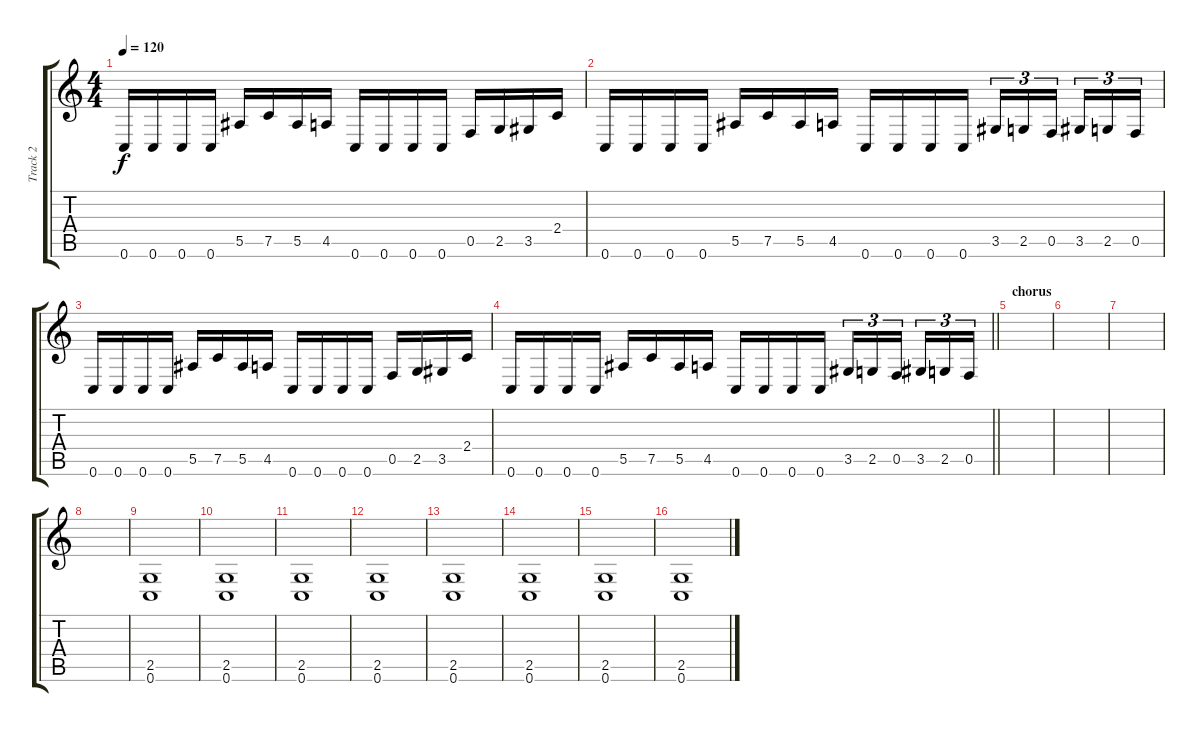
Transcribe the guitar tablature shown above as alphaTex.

\track ("Track 2" "Track 2") {instrument distortionguitar}
\staff {score tabs}
\tuning (C4 G3 Eb3 Bb2 F2 C2) {hide}
\ts (4 4)
\tempo 120
\clef g2
\ks c
0.6.16{dy f} 0.6.16 0.6.16 0.6.16 5.5.16 7.5.16 5.5.16 4.5.16 0.6.16 0.6.16 0.6.16 0.6.16 0.5.16 2.5.16 3.5.16 2.4.16 |
0.6.16 0.6.16 0.6.16 0.6.16 5.5.16 7.5.16 5.5.16 4.5.16 0.6.16 0.6.16 0.6.16 0.6.16 3.5.16{tu (3 2)} 2.5.16{tu (3 2)} 0.5.16{tu (3 2) beam splitsecondary} 3.5.16{tu (3 2)} 2.5.16{tu (3 2)} 0.5.16{tu (3 2)} |
0.6.16 0.6.16 0.6.16 0.6.16 5.5.16 7.5.16 5.5.16 4.5.16 0.6.16 0.6.16 0.6.16 0.6.16 0.5.16 2.5.16 3.5.16 2.4.16 |
\barLineRight lightlight
0.6.16 0.6.16 0.6.16 0.6.16 5.5.16 7.5.16 5.5.16 4.5.16 0.6.16 0.6.16 0.6.16 0.6.16 3.5.16{tu (3 2)} 2.5.16{tu (3 2)} 0.5.16{tu (3 2) beam splitsecondary} 3.5.16{tu (3 2)} 2.5.16{tu (3 2)} 0.5.16{tu (3 2)} |
\section ("" "chorus")
|
|
|
|
(2.5 0.6).1 |
(2.5 0.6).1 |
(2.5 0.6).1 |
(2.5 0.6).1 |
(2.5 0.6).1 |
(2.5 0.6).1 |
(2.5 0.6).1 |
(2.5 0.6).1
